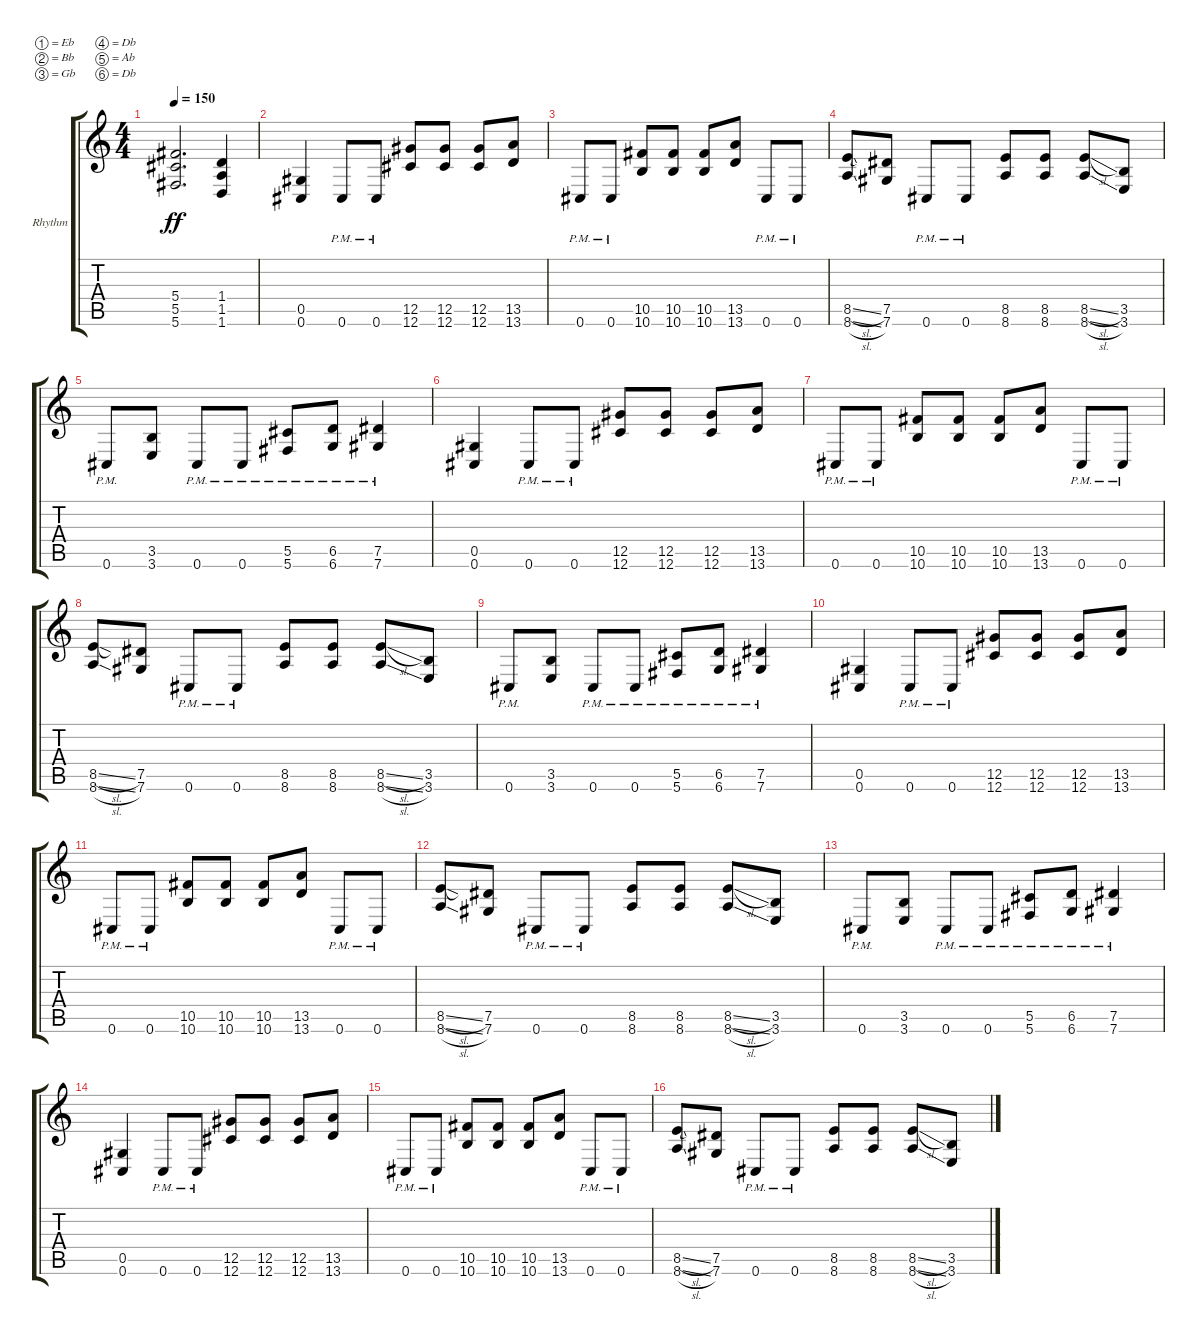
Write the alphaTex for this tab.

\bracketExtendMode groupsimilarinstruments
\firstSystemTrackNameOrientation horizontal
\otherSystemsTrackNameOrientation horizontal
\track ("Kaleb" "Rhythm") {instrument distortionguitar}
\staff {score tabs}
\tuning (Eb4 Bb3 Gb3 Db3 Ab2 Db2)
\ts (4 4)
\tempo 150
\clef g2
\ks c
(5.6 5.5 5.4).2{d dy ff} (1.4 1.5 1.6).4 |
(0.6 0.5).4 0.6{pm}.8 0.6{pm}.8 (12.6 12.5).8 (12.6 12.5).8 (12.6 12.5).8 (13.6 13.5).8 |
0.6{pm}.8 0.6{pm}.8 (10.6 10.5).8 (10.5 10.6).8 (10.6 10.5).8 (13.5 13.6).8 0.6{pm}.8 0.6{pm}.8 |
(8.6{sl} 8.5{sl}).8 (7.6 7.5).8 0.6{pm}.8 0.6{pm}.8 (8.6 8.5).8 (8.5 8.6).8 (8.6{sl} 8.5{sl}).8 (3.5 3.6).8 |
0.6{pm}.8 (3.6 3.5).8 0.6{pm}.8 0.6{pm}.8 (5.6{pm} 5.5{pm}).8 (6.5{pm} 6.6{pm}).8 (7.6{pm} 7.5{pm}).4 |
(0.6 0.5).4 0.6{pm}.8 0.6{pm}.8 (12.6 12.5).8 (12.6 12.5).8 (12.6 12.5).8 (13.6 13.5).8 |
0.6{pm}.8 0.6{pm}.8 (10.6 10.5).8 (10.5 10.6).8 (10.6 10.5).8 (13.5 13.6).8 0.6{pm}.8 0.6{pm}.8 |
(8.6{sl} 8.5{sl}).8 (7.6 7.5).8 0.6{pm}.8 0.6{pm}.8 (8.6 8.5).8 (8.5 8.6).8 (8.6{sl} 8.5{sl}).8 (3.5 3.6).8 |
0.6{pm}.8 (3.6 3.5).8 0.6{pm}.8 0.6{pm}.8 (5.6{pm} 5.5{pm}).8 (6.5{pm} 6.6{pm}).8 (7.6{pm} 7.5{pm}).4 |
(0.6 0.5).4 0.6{pm}.8 0.6{pm}.8 (12.6 12.5).8 (12.6 12.5).8 (12.6 12.5).8 (13.6 13.5).8 |
0.6{pm}.8 0.6{pm}.8 (10.6 10.5).8 (10.5 10.6).8 (10.6 10.5).8 (13.5 13.6).8 0.6{pm}.8 0.6{pm}.8 |
(8.6{sl} 8.5{sl}).8 (7.6 7.5).8 0.6{pm}.8 0.6{pm}.8 (8.6 8.5).8 (8.5 8.6).8 (8.6{sl} 8.5{sl}).8 (3.5 3.6).8 |
0.6{pm}.8 (3.6 3.5).8 0.6{pm}.8 0.6{pm}.8 (5.6{pm} 5.5{pm}).8 (6.5{pm} 6.6{pm}).8 (7.6{pm} 7.5{pm}).4 |
(0.6 0.5).4 0.6{pm}.8 0.6{pm}.8 (12.6 12.5).8 (12.6 12.5).8 (12.6 12.5).8 (13.6 13.5).8 |
0.6{pm}.8 0.6{pm}.8 (10.6 10.5).8 (10.5 10.6).8 (10.6 10.5).8 (13.5 13.6).8 0.6{pm}.8 0.6{pm}.8 |
(8.6{sl} 8.5{sl}).8 (7.6 7.5).8 0.6{pm}.8 0.6{pm}.8 (8.6 8.5).8 (8.5 8.6).8 (8.6{sl} 8.5{sl}).8 (3.5 3.6).8
